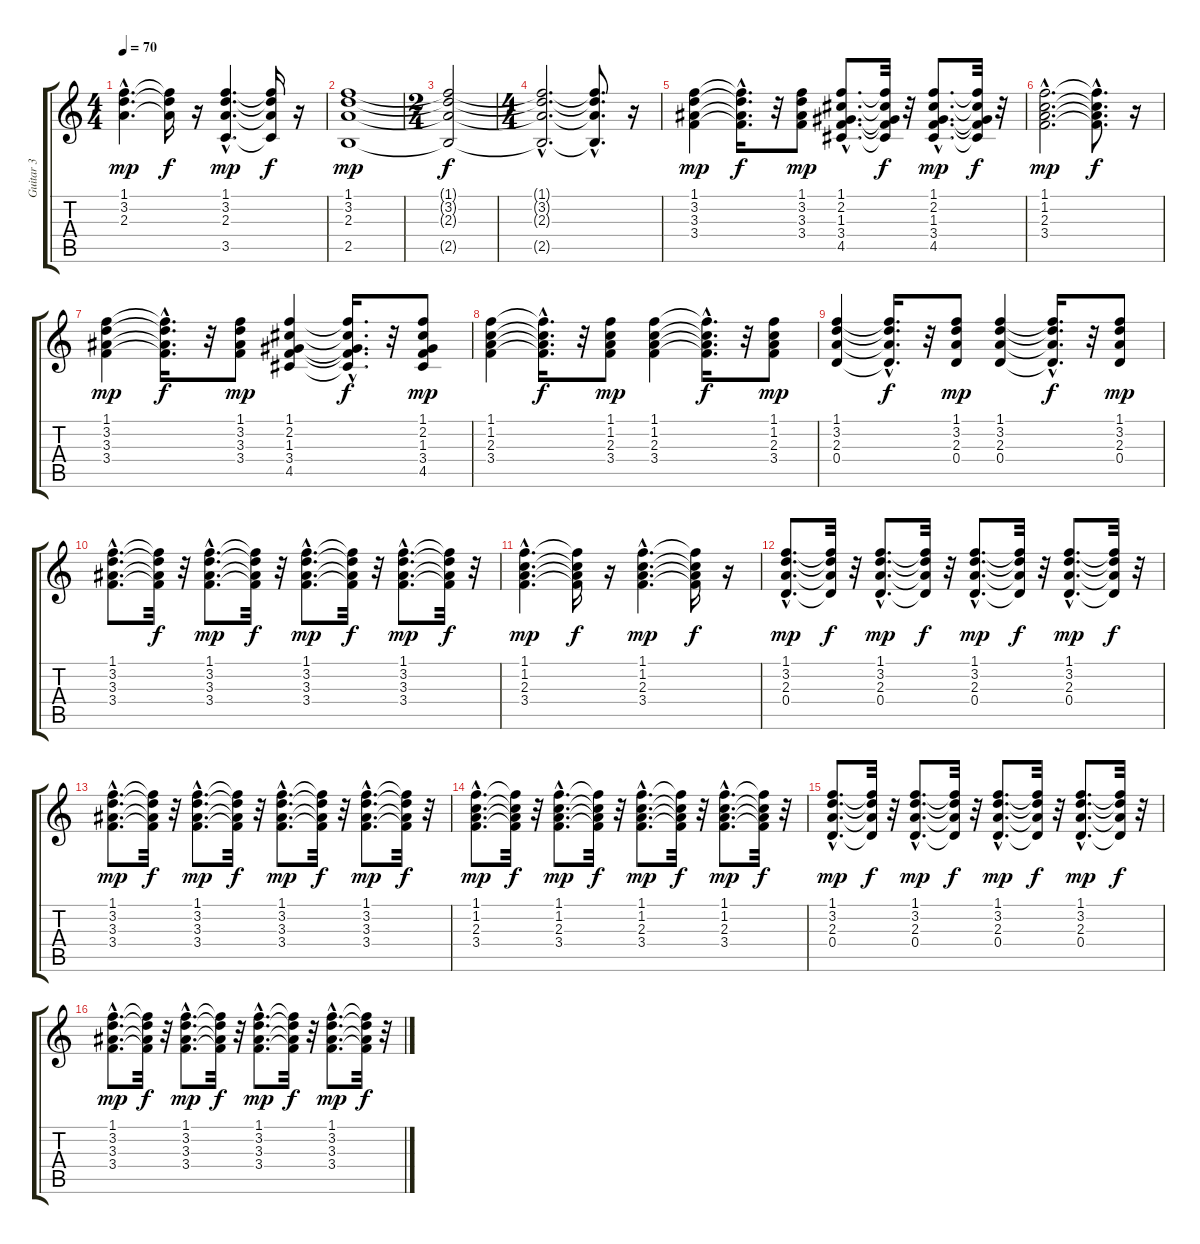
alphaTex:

\track ("Guitar 3" "Guitar 3") {instrument acousticguitarsteel}
\staff {score tabs}
\tuning (E4 B3 G3 D3 A2 E2) {hide}
\ts (4 4)
\tempo 70
\clef g2
\ks c
(1.1{hac} 3.2{hac} 2.3{hac}).4{d dy mp} (1.1{t} 3.2{t} 2.3{t}).16{dy f} r.16 (1.1{hac} 3.2{hac} 2.3{hac} 3.5{hac}).4{d dy mp} (1.1{t} 3.2{t} 2.3{t} 3.5{t}).16{dy f} r.16 |
(1.1 3.2 2.3 2.5).1{dy mp} |
\ts (2 4)
(1.1{t} 3.2{t} 2.3{t} 2.5{t}).2{dy f} |
\ts (4 4)
(1.1{hac t} 3.2{hac t} 2.3{hac t} 2.5{hac t}).2{d} (1.1{hac t} 3.2{hac t} 2.3{hac t} 2.5{hac t}).8{d} r.16 |
(1.1 3.2 3.3 3.4).4{dy mp} (1.1{hac t} 3.2{hac t} 3.3{hac t} 3.4{hac t}).16{d dy f} r.32 (1.1 3.2 3.3 3.4).8{dy mp} (1.1{hac} 2.2{hac} 1.3{hac} 3.4{hac} 4.5{hac}).8{d} (1.1{t} 2.2{t} 1.3{t} 3.4{t} 4.5{t}).32{dy f} r.32 (1.1{hac} 2.2{hac} 1.3{hac} 3.4{hac} 4.5{hac}).8{d dy mp} (1.1{t} 2.2{t} 1.3{t} 3.4{t} 4.5{t}).32{dy f} r.32 |
(1.1{hac} 1.2{hac} 2.3{hac} 3.4{hac}).2{d dy mp} (1.1{hac t} 1.2{hac t} 2.3{hac t} 3.4{hac t}).8{d dy f} r.16 |
(1.1 3.2 3.3 3.4).4{dy mp} (1.1{hac t} 3.2{hac t} 3.3{hac t} 3.4{hac t}).16{d dy f} r.32 (1.1 3.2 3.3 3.4).8{dy mp} (1.1 2.2 1.3 3.4 4.5).4 (1.1{hac t} 2.2{hac t} 1.3{hac t} 3.4{hac t} 4.5{hac t}).16{d dy f} r.32 (1.1 2.2 1.3 3.4 4.5).8{dy mp} |
(1.1 1.2 2.3 3.4).4 (1.1{hac t} 1.2{hac t} 2.3{hac t} 3.4{hac t}).16{d dy f} r.32 (1.1 1.2 2.3 3.4).8{dy mp} (1.1 1.2 2.3 3.4).4 (1.1{hac t} 1.2{hac t} 2.3{hac t} 3.4{hac t}).16{d dy f} r.32 (1.1 1.2 2.3 3.4).8{dy mp} |
(1.1 3.2 2.3 0.4).4 (1.1{hac t} 3.2{hac t} 2.3{hac t} 0.4{hac t}).16{d dy f} r.32 (1.1 3.2 2.3 0.4).8{dy mp} (1.1 3.2 2.3 0.4).4 (1.1{hac t} 3.2{hac t} 2.3{hac t} 0.4{hac t}).16{d dy f} r.32 (1.1 3.2 2.3 0.4).8{dy mp} |
(1.1{hac} 3.2{hac} 3.3{hac} 3.4{hac}).8{d} (1.1{t} 3.2{t} 3.3{t} 3.4{t}).32{dy f} r.32 (1.1{hac} 3.2{hac} 3.3{hac} 3.4{hac}).8{d dy mp} (1.1{t} 3.2{t} 3.3{t} 3.4{t}).32{dy f} r.32 (1.1{hac} 3.2{hac} 3.3{hac} 3.4{hac}).8{d dy mp} (1.1{t} 3.2{t} 3.3{t} 3.4{t}).32{dy f} r.32 (1.1{hac} 3.2{hac} 3.3{hac} 3.4{hac}).8{d dy mp} (1.1{t} 3.2{t} 3.3{t} 3.4{t}).32{dy f} r.32 |
(1.1{hac} 1.2{hac} 2.3{hac} 3.4{hac}).4{d dy mp} (1.1{t} 1.2{t} 2.3{t} 3.4{t}).16{dy f} r.16 (1.1{hac} 1.2{hac} 2.3{hac} 3.4{hac}).4{d dy mp} (1.1{t} 1.2{t} 2.3{t} 3.4{t}).16{dy f} r.16 |
(1.1{hac} 3.2{hac} 2.3{hac} 0.4{hac}).8{d dy mp} (1.1{t} 3.2{t} 2.3{t} 0.4{t}).32{dy f} r.32 (1.1{hac} 3.2{hac} 2.3{hac} 0.4{hac}).8{d dy mp} (1.1{t} 3.2{t} 2.3{t} 0.4{t}).32{dy f} r.32 (1.1{hac} 3.2{hac} 2.3{hac} 0.4{hac}).8{d dy mp} (1.1{t} 3.2{t} 2.3{t} 0.4{t}).32{dy f} r.32 (1.1{hac} 3.2{hac} 2.3{hac} 0.4{hac}).8{d dy mp} (1.1{t} 3.2{t} 2.3{t} 0.4{t}).32{dy f} r.32 |
(1.1{hac} 3.2{hac} 3.3{hac} 3.4{hac}).8{d dy mp} (1.1{t} 3.2{t} 3.3{t} 3.4{t}).32{dy f} r.32 (1.1{hac} 3.2{hac} 3.3{hac} 3.4{hac}).8{d dy mp} (1.1{t} 3.2{t} 3.3{t} 3.4{t}).32{dy f} r.32 (1.1{hac} 3.2{hac} 3.3{hac} 3.4{hac}).8{d dy mp} (1.1{t} 3.2{t} 3.3{t} 3.4{t}).32{dy f} r.32 (1.1{hac} 3.2{hac} 3.3{hac} 3.4{hac}).8{d dy mp} (1.1{t} 3.2{t} 3.3{t} 3.4{t}).32{dy f} r.32 |
(1.1{hac} 1.2{hac} 2.3{hac} 3.4{hac}).8{d dy mp} (1.1{t} 1.2{t} 2.3{t} 3.4{t}).32{dy f} r.32 (1.1{hac} 1.2{hac} 2.3{hac} 3.4{hac}).8{d dy mp} (1.1{t} 1.2{t} 2.3{t} 3.4{t}).32{dy f} r.32 (1.1{hac} 1.2{hac} 2.3{hac} 3.4{hac}).8{d dy mp} (1.1{t} 1.2{t} 2.3{t} 3.4{t}).32{dy f} r.32 (1.1{hac} 1.2{hac} 2.3{hac} 3.4{hac}).8{d dy mp} (1.1{t} 1.2{t} 2.3{t} 3.4{t}).32{dy f} r.32 |
(1.1{hac} 3.2{hac} 2.3{hac} 0.4{hac}).8{d dy mp} (1.1{t} 3.2{t} 2.3{t} 0.4{t}).32{dy f} r.32 (1.1{hac} 3.2{hac} 2.3{hac} 0.4{hac}).8{d dy mp} (1.1{t} 3.2{t} 2.3{t} 0.4{t}).32{dy f} r.32 (1.1{hac} 3.2{hac} 2.3{hac} 0.4{hac}).8{d dy mp} (1.1{t} 3.2{t} 2.3{t} 0.4{t}).32{dy f} r.32 (1.1{hac} 3.2{hac} 2.3{hac} 0.4{hac}).8{d dy mp} (1.1{t} 3.2{t} 2.3{t} 0.4{t}).32{dy f} r.32 |
(1.1{hac} 3.2{hac} 3.3{hac} 3.4{hac}).8{d dy mp} (1.1{t} 3.2{t} 3.3{t} 3.4{t}).32{dy f} r.32 (1.1{hac} 3.2{hac} 3.3{hac} 3.4{hac}).8{d dy mp} (1.1{t} 3.2{t} 3.3{t} 3.4{t}).32{dy f} r.32 (1.1{hac} 3.2{hac} 3.3{hac} 3.4{hac}).8{d dy mp} (1.1{t} 3.2{t} 3.3{t} 3.4{t}).32{dy f} r.32 (1.1{hac} 3.2{hac} 3.3{hac} 3.4{hac}).8{d dy mp} (1.1{t} 3.2{t} 3.3{t} 3.4{t}).32{dy f} r.32
